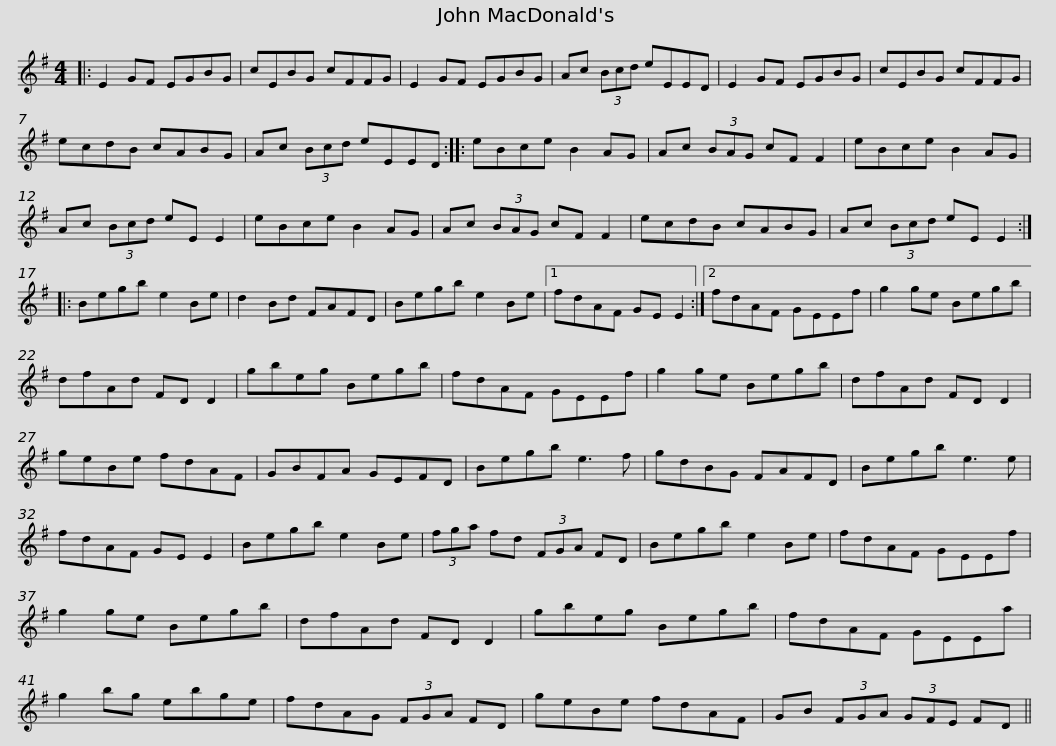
X:1
L:1/8
M:4/4
I:linebreak $
K:G
V:1 treble
V:1
|: E2 GF EGBG | cEBG cFFG | E2 GF EGBG | Ac (3Bcd eEED | E2 GF EGBG |$ %5
 cEBG cFFG | ecdB cABG | Ac (3Bcd eEED :: eBce B2 AG | Ac (3BAG cF F2 |$ %10
 eBce B2 AG | Ac (3Bcd eE E2 | eBce B2 AG | Ac (3BAG cF F2 | ecdB cABG | %15
 Ac (3Bcd eE E2 ::$ Begb e2 Be | d2 Bd FAFD | Begb e2 Be |1 fdAF GE E2 :|2 %20
 fdAF GEEf | g2 ge Begb |$ dfAd FD D2 | gbeg Begb | fdAF GEEf | %25
 g2 ge Begb | dfAd FD D2 | geBe fdAF |$ GBFA GEFD | Begb e3 f | %30
 gdBG FAFD | Begb e3 e | fdAF GE E2 | Begb e2 Be |$ (3fga fd (3FGA FD | %35
 Begb e2 Be | fdAF GEEf | g2 ge Begb | dfAd FD D2 |$ gbeg Begb | %40
 fdAF GEEa | g2 bg ebge | fdAG (3FGA FD | geBe fdAF |$ GB (3FGA (3GFE FD || %45
